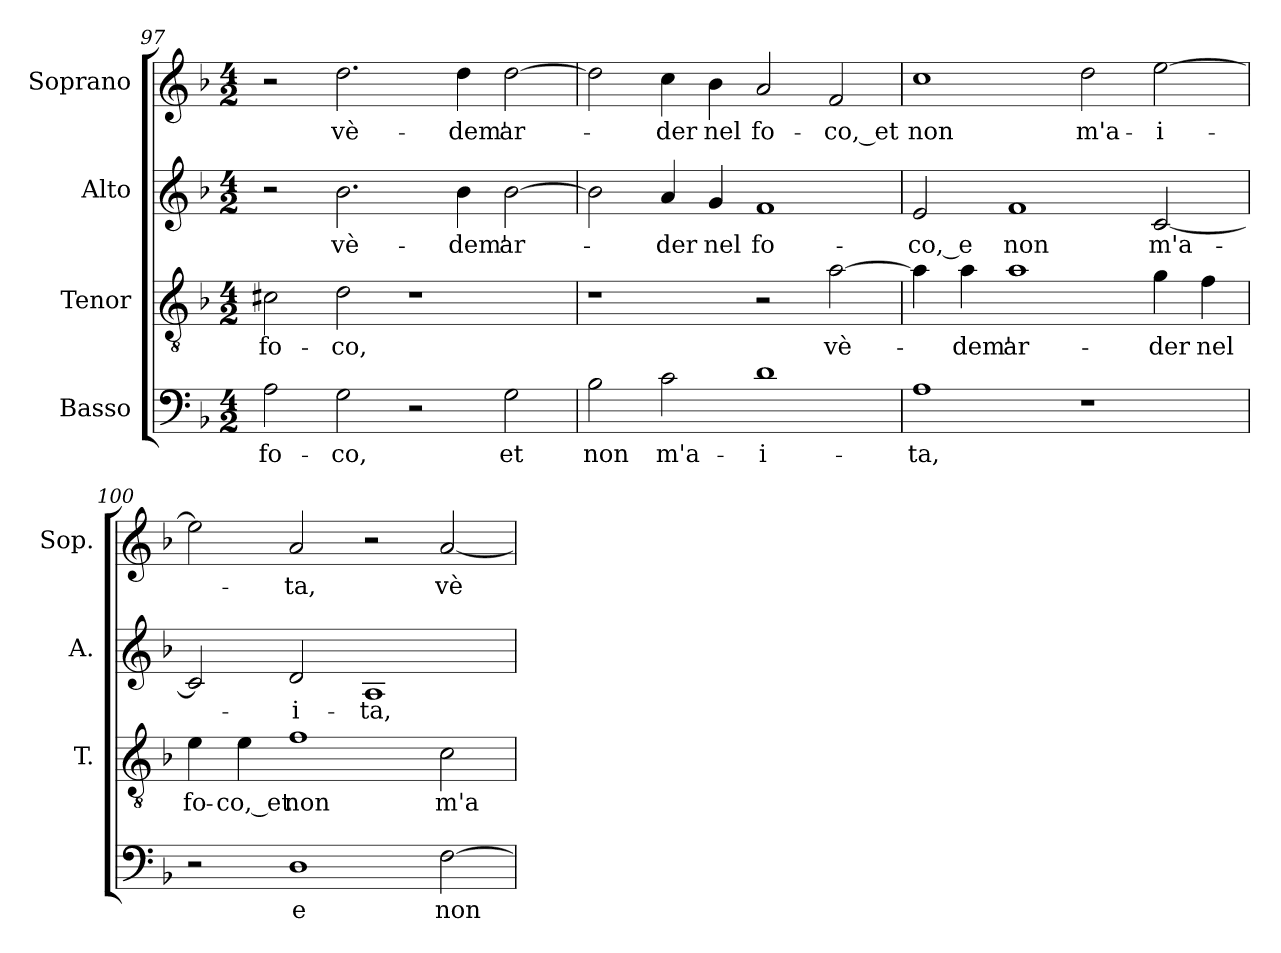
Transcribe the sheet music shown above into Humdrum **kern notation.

**kern	**text	**kern	**text	**kern	**text	**kern	**text
*part4	*part4	*part3	*part3	*part2	*part2	*part1	*part1
*staff4	*staff4	*staff3	*staff3	*staff2	*staff2	*staff1	*staff1
*I"Basso	*	*I"Tenor	*	*I"Alto	*	*I"Soprano	*
*	*	*I'T.	*	*I'A.	*	*I'Sop.	*
*clefF4	*	*clefGv2	*	*clefG2	*	*clefG2	*
*	*	*ITrd7c12	*	*	*	*	*
*k[b-]	*	*k[b-]	*	*k[b-]	*	*k[b-]	*
*F:	*	*F:	*	*F:	*	*F:	*
*M4/2	*	*M4/2	*	*M4/2	*	*M4/2	*
=97	=97	=97	=97	=97	=97	=97	=97
!	!LO:LY:b:color=#000000	!	!	!	!	!	!
!	!	!	!LO:LY:b:color=#000000	!	!	!	!
2Ai\	fo-	2C#Xi\	fo-	2r	.	2r	.
!	!LO:LY:b:color=#000000	!	!	!	!	!	!
!	!	!	!LO:LY:b:color=#000000	!	!	!	!
!	!	!	!	!	!LO:LY:b:color=#000000	!	!
!	!	!	!	!	!	!	!LO:LY:b:color=#000000
2Gi\	-co,	2Di\	-co,	2.b-i\	vè-	2.ddi\	vè-
2r	.	1r	.	.	.	.	.
!	!	!	!	!	!LO:LY:b:color=#000000	!	!
!	!	!	!	!	!	!	!LO:LY:b:color=#000000
.	.	.	.	4b-i\	-dem'	4ddi\	-dem'
!	!LO:LY:b:color=#000000	!	!	!	!	!	!
!	!	!	!	!	!LO:LY:b:color=#000000	!	!
!	!	!	!	!	!	!	!LO:LY:b:color=#000000
2Gi\	et	.	.	[>2b-i\	ar-	[>2ddi\	ar-
=98	=98	=98	=98	=98	=98	=98	=98
!	!LO:LY:b:color=#000000	!	!	!	!	!	!
2B-i\	non	1r	.	2b-i\]	.	2ddi\]	.
!	!LO:LY:b:color=#000000	!	!	!	!	!	!
!	!	!	!	!	!LO:LY:b:color=#000000	!	!
!	!	!	!	!	!	!	!LO:LY:b:color=#000000
2ci\	m'a-	.	.	4ai/	-der	4cci\	-der
!	!	!	!	!	!LO:LY:b:color=#000000	!	!
!	!	!	!	!	!	!	!LO:LY:b:color=#000000
.	.	.	.	4gi/	nel	4b-i\	nel
!	!LO:LY:b:color=#000000	!	!	!	!	!	!
!	!	!	!	!	!LO:LY:b:color=#000000	!	!
!	!	!	!	!	!	!	!LO:LY:b:color=#000000
1di	-i-	2r	.	1fi	fo-	2ai/	fo-
!	!	!	!LO:LY:b:color=#000000	!	!	!	!
!	!	!	!	!	!	!	!LO:LY:b:color=#000000
.	.	[>2Ai\	vè-	.	.	2fi/	-co,_et
!!LO:PB:g=z
=99	=99	=99	=99	=99	=99	=99	=99
!	!LO:LY:b:color=#000000	!	!	!	!	!	!
!	!	!	!	!	!LO:LY:b:color=#000000	!	!
!	!	!	!	!	!	!	!LO:LY:b:color=#000000
1Ai	-ta,	4Ai\]	.	2ei/	-co,_e	1cci	non
!	!	!	!LO:LY:b:color=#000000	!	!	!	!
.	.	4Ai\	-dem'	.	.	.	.
!	!	!	!LO:LY:b:color=#000000	!	!	!	!
!	!	!	!	!	!LO:LY:b:color=#000000	!	!
.	.	1Ai	ar-	1fi	non	.	.
!	!	!	!	!	!	!	!LO:LY:b:color=#000000
1r	.	.	.	.	.	2ddi\	m'a-
!	!	!	!LO:LY:b:color=#000000	!	!	!	!
!	!	!	!	!	!LO:LY:b:color=#000000	!	!
!	!	!	!	!	!	!	!LO:LY:b:color=#000000
.	.	4Gi\	-der	[<2ci/	m'a-	[>2eei\	-i-
!	!	!	!LO:LY:b:color=#000000	!	!	!	!
.	.	4Fi\	nel	.	.	.	.
=100	=100	=100	=100	=100	=100	=100	=100
!	!	!	!LO:LY:b:color=#000000	!	!	!	!
2r	.	4Ei\	fo-	2ci/]	.	2eei\]	.
!	!	!	!LO:LY:b:color=#000000	!	!	!	!
.	.	4Ei\	-co,_et	.	.	.	.
!	!LO:LY:b:color=#000000	!	!	!	!	!	!
!	!	!	!LO:LY:b:color=#000000	!	!	!	!
!	!	!	!	!	!LO:LY:b:color=#000000	!	!
!	!	!	!	!	!	!	!LO:LY:b:color=#000000
1Di	e	1Fi	non	2di/	-i-	2ai/	-ta,
!	!	!	!	!	!LO:LY:b:color=#000000	!	!
.	.	.	.	1Ai	-ta,	2r	.
!	!LO:LY:b:color=#000000	!	!	!	!	!	!
!	!	!	!LO:LY:b:color=#000000	!	!	!	!
!	!	!	!	!	!	!	!LO:LY:b:color=#000000
[>2Fi\	non	2Ci\	m'a-	.	.	[<2ai/	vè-
=	=	=	=	=	=	=	=
*-	*-	*-	*-	*-	*-	*-	*-
